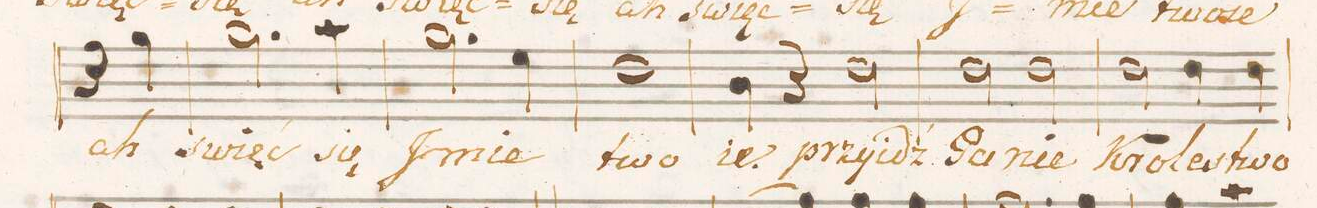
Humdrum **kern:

**kern	**text
*I"Alto	*
*clefC3	*
*k[b-e-a-d-]	*
*met(C.)	*
*M4/4	*
4r	.
4a-\	ah
=10	=10
2.a-\	swięć
4b-\	się
=11	=11
2.a-\	J-
4f\	-mie
=12	=12
1e-	two-
=13	=13
4c\	-ie.
4r	.
2e-\	przyidź
=14	=14
2e-\	Pa-
2e-\	-nie
=15	=15
2e-\	Kro-
4e-\	-le-
4e-\	-stwo
=16	=16
*-	*-
